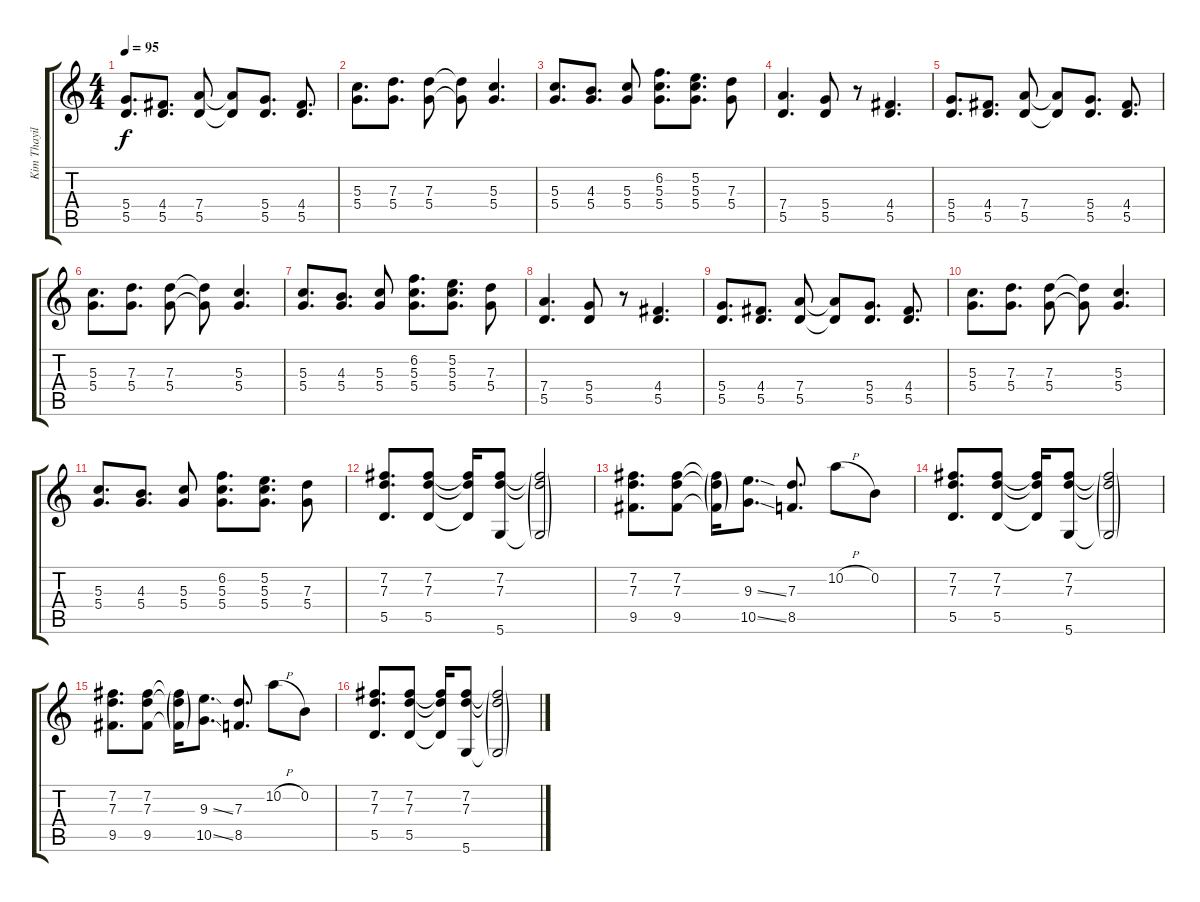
\track ("Kim Thayil  - Lead Guitar" "Kim Thayil") {instrument distortionguitar}
\staff {score tabs}
\tuning (E4 B3 G3 D3 A2 D2) {hide}
\ts (4 4)
\tempo 95
\clef g2
\ks c
(5.4 5.5).8{d dy f} (4.4 5.5).8{d} (7.4 5.5).8 (7.4{t} 5.5{t}).8 (5.4 5.5).8{d} (4.4 5.5).8{d} |
(5.3 5.4).8{d} (7.3 5.4).8{d} (7.3 5.4).8 (7.3{t} 5.4{t}).8 (5.3 5.4).4{d} |
(5.3 5.4).8{d} (4.3 5.4).8{d} (5.3 5.4).8 (6.2 5.3 5.4).8{d} (5.2 5.3 5.4).8{d} (7.3 5.4).8 |
(7.4 5.5).4{d} (5.4 5.5).8 r.8 (4.4 5.5).4{d} |
(5.4 5.5).8{d} (4.4 5.5).8{d} (7.4 5.5).8 (7.4{t} 5.5{t}).8 (5.4 5.5).8{d} (4.4 5.5).8{d} |
(5.3 5.4).8{d} (7.3 5.4).8{d} (7.3 5.4).8 (7.3{t} 5.4{t}).8 (5.3 5.4).4{d} |
(5.3 5.4).8{d} (4.3 5.4).8{d} (5.3 5.4).8 (6.2 5.3 5.4).8{d} (5.2 5.3 5.4).8{d} (7.3 5.4).8 |
(7.4 5.5).4{d} (5.4 5.5).8 r.8 (4.4 5.5).4{d} |
(5.4 5.5).8{d} (4.4 5.5).8{d} (7.4 5.5).8 (7.4{t} 5.5{t}).8 (5.4 5.5).8{d} (4.4 5.5).8{d} |
(5.3 5.4).8{d} (7.3 5.4).8{d} (7.3 5.4).8 (7.3{t} 5.4{t}).8 (5.3 5.4).4{d} |
(5.3 5.4).8{d} (4.3 5.4).8{d} (5.3 5.4).8 (6.2 5.3 5.4).8{d} (5.2 5.3 5.4).8{d} (7.3 5.4).8 |
(7.2 7.3 5.5).8{d} (7.2 7.3 5.5).8 (7.2{t} 7.3{t} 5.5{t}).16 (7.2 7.3 5.6).8 (7.2{g t} 7.3{g t} 5.6{g t}).2 |
(7.2 7.3 9.5).8{d} (7.2 7.3 9.5).8 (7.2{g t} 7.3{g t} 9.5{g t}).16 (9.3{ss} 10.5{ss}).8{d} (7.3 8.5).8{d} 10.2{h}.8 0.2.8 |
(7.2 7.3 5.5).8{d} (7.2 7.3 5.5).8 (7.2{t} 7.3{t} 5.5{t}).16 (7.2 7.3 5.6).8 (7.2{g t} 7.3{g t} 5.6{g t}).2 |
(7.2 7.3 9.5).8{d} (7.2 7.3 9.5).8 (7.2{g t} 7.3{g t} 9.5{g t}).16 (9.3{ss} 10.5{ss}).8{d} (7.3 8.5).8{d} 10.2{h}.8 0.2.8 |
(7.2 7.3 5.5).8{d} (7.2 7.3 5.5).8 (7.2{t} 7.3{t} 5.5{t}).16 (7.2 7.3 5.6).8 (7.2{g t} 7.3{g t} 5.6{g t}).2
